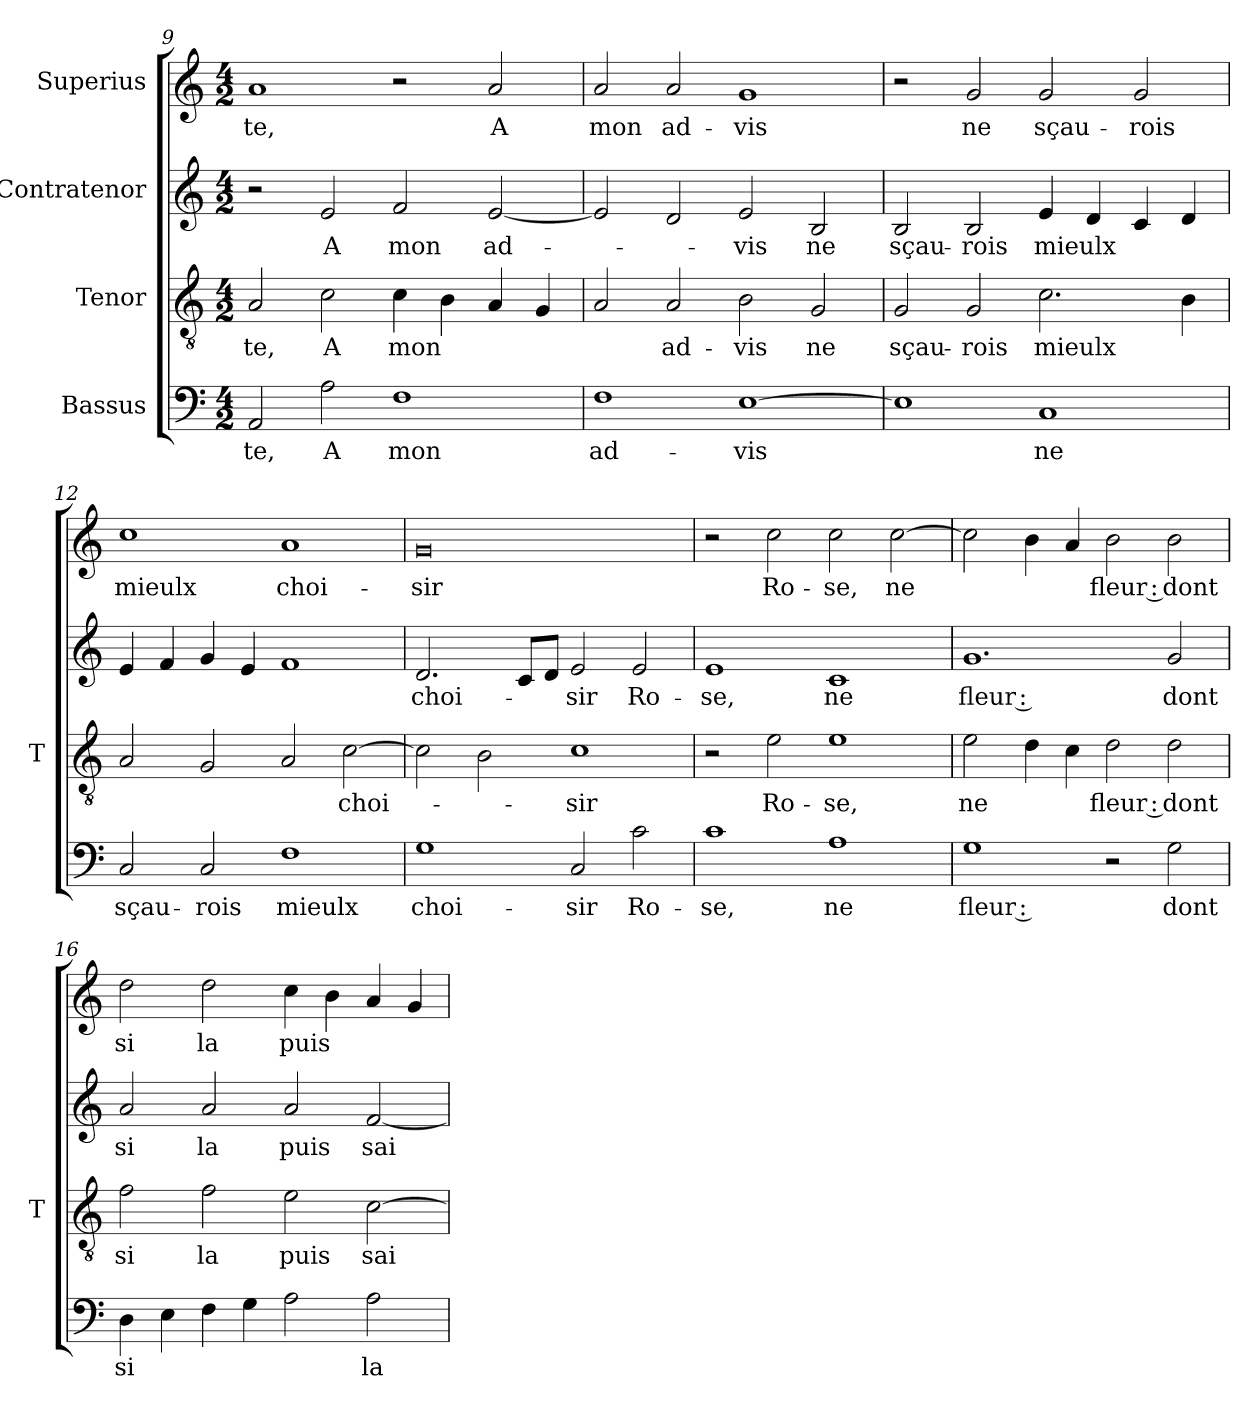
**kern	**text	**kern	**text	**kern	**text	**kern	**text
*part4	*part4	*part3	*part3	*part2	*part2	*part1	*part1
*staff4	*staff4	*staff3	*staff3	*staff2	*staff2	*staff1	*staff1
*I"Bassus	*	*I"Tenor	*	*I"Contratenor	*	*I"Superius	*
*	*	*I'T	*	*	*	*	*
*clefF4	*	*clefGv2	*	*clefG2	*	*clefG2	*
*k[]	*	*k[]	*	*k[]	*	*k[]	*
*M4/2	*	*M4/2	*	*M4/2	*	*M4/2	*
=9	=9	=9	=9	=9	=9	=9	=9
2AA	-te,	2A	-te,	2r	.	1a	-te,
2A	-A	2c	-A	2e	-A	.	.
1F	-mon	4c	-mon	2f	-mon	2r	.
.	.	4B	.	.	.	.	.
.	.	4A	.	[2e	ad-	2a	-A
.	.	4G	.	.	.	.	.
=10	=10	=10	=10	=10	=10	=10	=10
1F	ad-	2A	.	2e]	.	2a	-mon
.	.	2A	ad-	2d	.	2a	ad-
[1E	-vis	2B	-vis	2e	-vis	1g	-vis
.	.	2G	-ne	2B	-ne	.	.
=11	=11	=11	=11	=11	=11	=11	=11
1E]	.	2G	sçau-	2B	sçau-	2r	.
.	.	2G	-rois	2B	-rois	2g	-ne
1C	-ne	2.c	-mieulx	4e	-mieulx	2g	sçau-
.	.	.	.	4d	.	.	.
.	.	.	.	4c	.	2g	-rois
.	.	4B	.	4d	.	.	.
=12	=12	=12	=12	=12	=12	=12	=12
2C	sçau-	2A	.	4e	.	1cc	-mieulx
.	.	.	.	4f	.	.	.
2C	-rois	2G	.	4g	.	.	.
.	.	.	.	4e	.	.	.
1F	-mieulx	2A	.	1f	.	1a	choi-
.	.	[2c	choi-	.	.	.	.
=13	=13	=13	=13	=13	=13	=13	=13
1G	choi-	2c]	.	2.d	choi-	0g	-sir
.	.	2B	.	.	.	.	.
.	.	.	.	8cL	.	.	.
.	.	.	.	8dJ	.	.	.
2C	-sir	1c	-sir	2e	-sir	.	.
2c	Ro-	.	.	2e	Ro-	.	.
=14	=14	=14	=14	=14	=14	=14	=14
1c	-se,	2r	.	1e	-se,	2r	.
.	.	2e	Ro-	.	.	2cc	Ro-
1A	-ne	1e	-se,	1c	-ne	2cc	-se,
.	.	.	.	.	.	[2cc	-ne
=15	=15	=15	=15	=15	=15	=15	=15
1G	-fleur :	2e	-ne	1.g	-fleur :	2cc]	.
.	.	4d	.	.	.	4b	.
.	.	4c	.	.	.	4a	.
2r	.	2d	-fleur :	.	.	2b	-fleur :
2G	-dont	2d	-dont	2g	-dont	2b	-dont
=16	=16	=16	=16	=16	=16	=16	=16
4D	-si	2f	-si	2a	-si	2dd	-si
4E	.	.	.	.	.	.	.
4F	.	2f	-la	2a	-la	2dd	-la
4G	.	.	.	.	.	.	.
2A	.	2e	-puis	2a	-puis	4cc	-puis
.	.	.	.	.	.	4b	.
2A	-la	[2c	sai-	[2f	sai-	4a	.
.	.	.	.	.	.	4g	.
=	=	=	=	=	=	=	=
*-	*-	*-	*-	*-	*-	*-	*-
